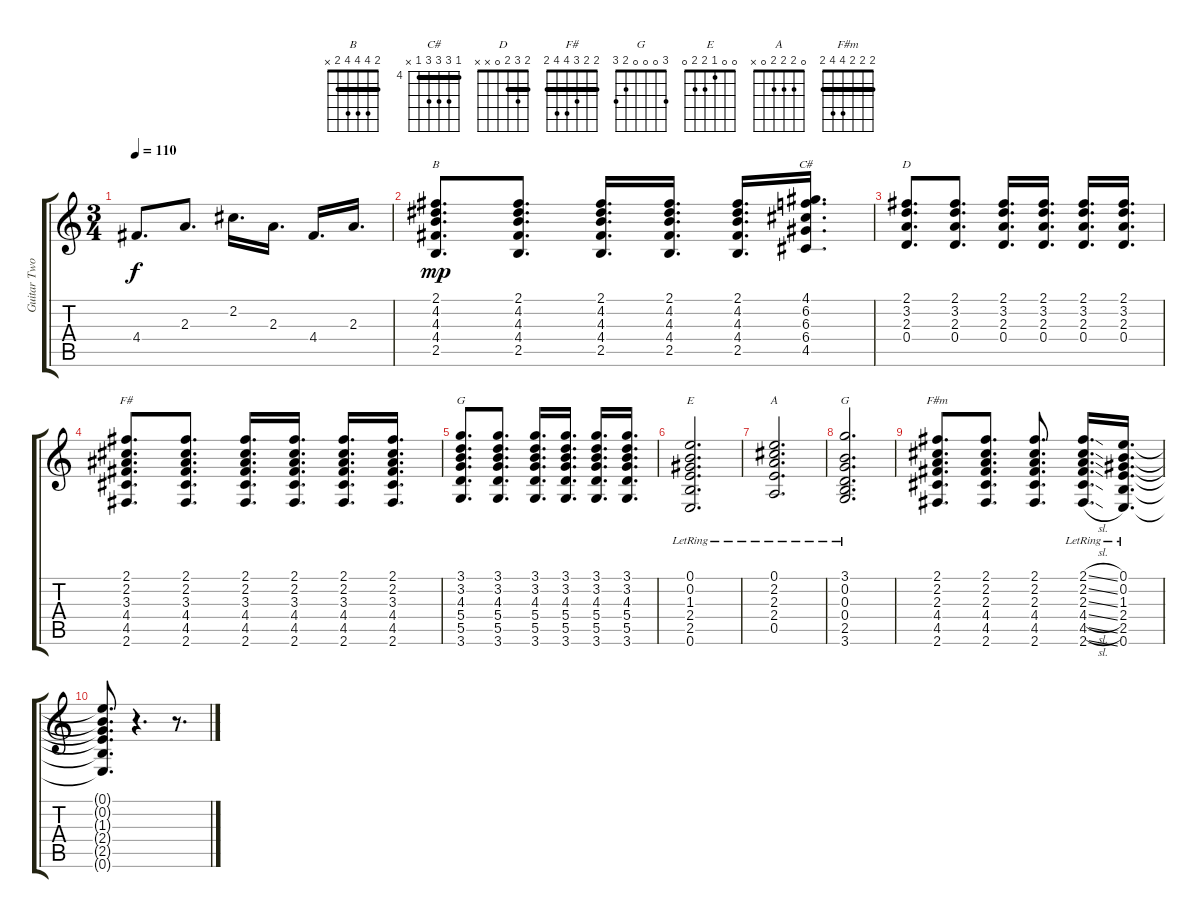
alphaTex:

\track ("Guitar Two" "Guitar Two") {instrument overdrivenguitar}
\staff {score tabs}
\tuning (E4 B3 G3 D3 A2 E2) {hide}
\chord ("B" 2 4 4 4 2 x) {barre 2}
\chord ("C#" 4 6 6 6 4 x) {firstfret 4 barre 4}
\chord ("D" 2 3 2 0 x x) {barre 2}
\chord ("F#" 2 2 3 4 4 2) {barre 2}
\chord ("G" 3 3 4 5 5 3) {barre 3}
\chord ("E" 0 0 1 2 2 0)
\chord ("A" 0 2 2 2 0 x)
\chord ("G" 3 0 0 0 2 3)
\chord ("F#m" 2 2 2 4 4 2) {barre 2}
\ts (3 4)
\tempo 110
\clef g2
\ks c
4.4.8{d dy f} 2.3.8{d} 2.2.16{d} 2.3.16{d} 4.4.16{d} 2.3.16{d} |
(2.1 4.2 4.3 4.4 2.5).8{d ch "B" dy mp} (2.1 4.2 4.3 4.4 2.5).8{d} (2.1 4.2 4.3 4.4 2.5).16{d} (2.1 4.2 4.3 4.4 2.5).16{d} (2.1 4.2 4.3 4.4 2.5).16{d} (4.1 6.2 6.3 6.4 4.5).16{d ch "C#"} |
(2.1 3.2 2.3 0.4).8{d ch "D"} (2.1 3.2 2.3 0.4).8{d} (2.1 3.2 2.3 0.4).16{d} (2.1 3.2 2.3 0.4).16{d} (2.1 3.2 2.3 0.4).16{d} (2.1 3.2 2.3 0.4).16{d} |
(2.1 2.2 3.3 4.4 4.5 2.6).8{d ch "F#"} (2.1 2.2 3.3 4.4 4.5 2.6).8{d} (2.1 2.2 3.3 4.4 4.5 2.6).16{d} (2.1 2.2 3.3 4.4 4.5 2.6).16{d} (2.1 2.2 3.3 4.4 4.5 2.6).16{d} (2.1 2.2 3.3 4.4 4.5 2.6).16{d} |
(3.1 3.2 4.3 5.4 5.5 3.6).8{d ch "G"} (3.1 3.2 4.3 5.4 5.5 3.6).8{d} (3.1 3.2 4.3 5.4 5.5 3.6).16{d} (3.1 3.2 4.3 5.4 5.5 3.6).16{d} (3.1 3.2 4.3 5.4 5.5 3.6).16{d} (3.1 3.2 4.3 5.4 5.5 3.6).16{d} |
(0.1{lr} 0.2{lr} 1.3{lr} 2.4{lr} 2.5{lr} 0.6{lr}).2{d ch "E"} |
(0.1{lr} 2.2{lr} 2.3{lr} 2.4{lr} 0.5{lr}).2{d ch "A"} |
(3.1{lr} 0.2{lr} 0.3{lr} 0.4{lr} 2.5{lr} 3.6{lr}).2{d ch "G"} |
(2.1 2.2 2.3 4.4 4.5 2.6).8{d ch "F#m"} (2.1 2.2 2.3 4.4 4.5 2.6).8{d} (2.1 2.2 2.3 4.4 4.5 2.6).8{d} (2.1{sl lr} 2.2{sl lr} 2.3{sl lr} 4.4{sl lr} 4.5{sl lr} 2.6{sl lr}).16{d} (0.1{lr} 0.2{lr} 1.3{lr} 2.4{lr} 2.5{lr} 0.6{lr}).16{d} |
(0.1{t} 0.2{t} 1.3{t} 2.4{t} 2.5{t} 0.6{t}).8{d} r.4{d} r.8{d}
